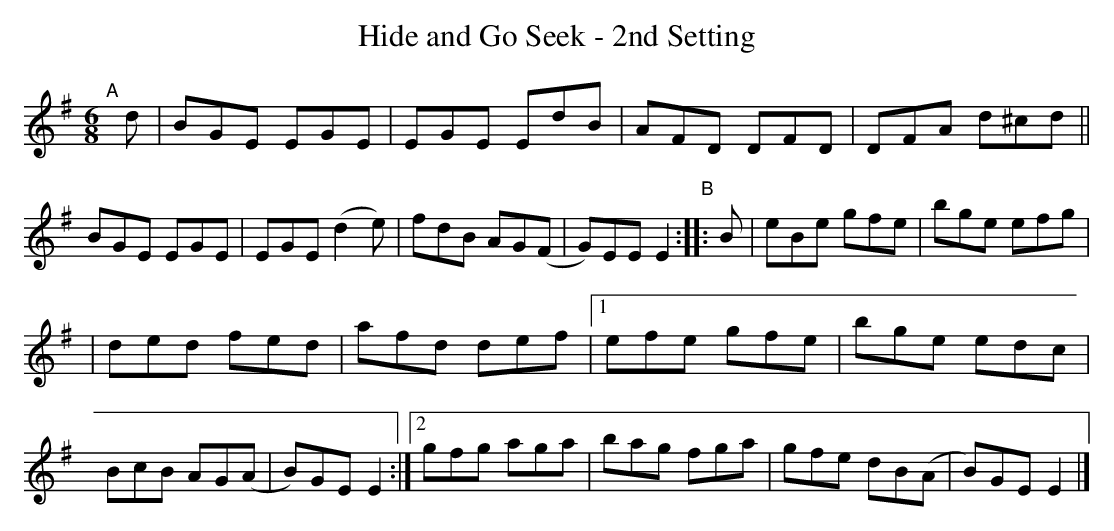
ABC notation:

X:1
T: Hide and Go Seek - 2nd Setting
M: 6/8
L: 1/8
K: Em
"^A"[|] d \
|  BGE EGE | EGE EdB | AFD DFD | DFA d^cd \
|| BGE EGE | EGE (d2e) | fdB AG(F | G)EE E2 \
"^B"::B | eBe gfe | bge efg |
| ded fed | afd def |\
[1 efe gfe | bge edc | BcB AG(A | B)GE E2 :|\
[2 gfg aga | bag fga | gfe dB(A | B)GE E2 |]
